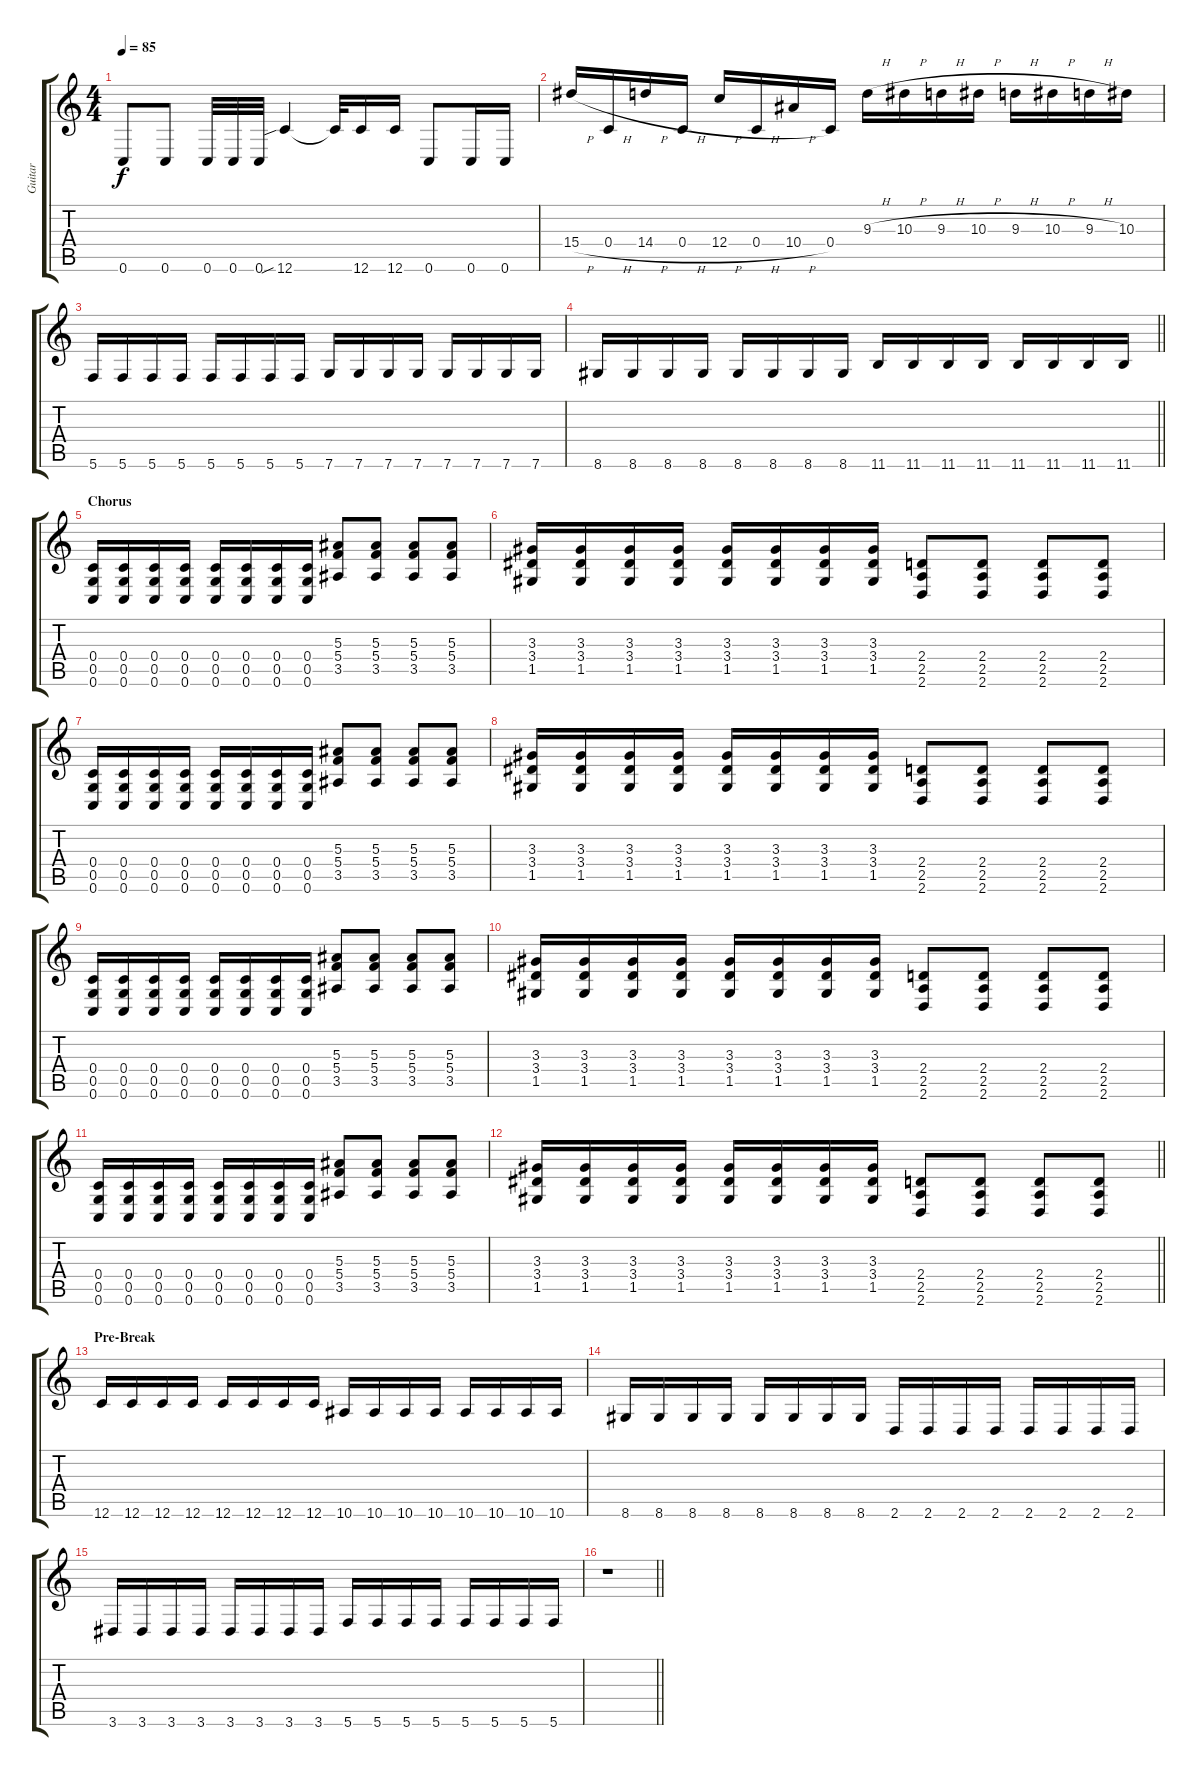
\track ("Guitar" "Guitar") {instrument distortionguitar}
\staff {score tabs}
\tuning (D4 A3 F3 C3 G2 C2) {hide}
\ts (4 4)
\tempo 85
\clef g2
\ks c
0.6.8{dy f} 0.6.8 0.6.32 0.6.32 0.6.32 12.6{sib}.4 12.6{t}.32 12.6.16 12.6.16 0.6.8 0.6.16 0.6.16 |
15.4{h}.16 0.4{h}.16 14.4{h}.16 0.4{h}.16 12.4{h}.16 0.4{h}.16 10.4{h}.16 0.4.16 9.3{h}.16 10.3{h}.16 9.3{h}.16 10.3{h}.16 9.3{h}.16 10.3{h}.16 9.3{h}.16 10.3.16 |
5.6.16 5.6.16 5.6.16 5.6.16 5.6.16 5.6.16 5.6.16 5.6.16 7.6.16 7.6.16 7.6.16 7.6.16 7.6.16 7.6.16 7.6.16 7.6.16 |
\barLineRight lightlight
8.6.16 8.6.16 8.6.16 8.6.16 8.6.16 8.6.16 8.6.16 8.6.16 11.6.16 11.6.16 11.6.16 11.6.16 11.6.16 11.6.16 11.6.16 11.6.16 |
\section ("" "Chorus")
(0.4 0.5 0.6).16 (0.4 0.5 0.6).16 (0.4 0.5 0.6).16 (0.4 0.5 0.6).16 (0.4 0.5 0.6).16 (0.4 0.5 0.6).16 (0.4 0.5 0.6).16 (0.4 0.5 0.6).16 (5.3 5.4 3.5).8 (5.3 5.4 3.5).8 (5.3 5.4 3.5).8 (5.3 5.4 3.5).8 |
(3.3 3.4 1.5).16 (3.3 3.4 1.5).16 (3.3 3.4 1.5).16 (3.3 3.4 1.5).16 (3.3 3.4 1.5).16 (3.3 3.4 1.5).16 (3.3 3.4 1.5).16 (3.3 3.4 1.5).16 (2.4 2.5 2.6).8 (2.4 2.5 2.6).8 (2.4 2.5 2.6).8 (2.4 2.5 2.6).8 |
(0.4 0.5 0.6).16 (0.4 0.5 0.6).16 (0.4 0.5 0.6).16 (0.4 0.5 0.6).16 (0.4 0.5 0.6).16 (0.4 0.5 0.6).16 (0.4 0.5 0.6).16 (0.4 0.5 0.6).16 (5.3 5.4 3.5).8 (5.3 5.4 3.5).8 (5.3 5.4 3.5).8 (5.3 5.4 3.5).8 |
(3.3 3.4 1.5).16 (3.3 3.4 1.5).16 (3.3 3.4 1.5).16 (3.3 3.4 1.5).16 (3.3 3.4 1.5).16 (3.3 3.4 1.5).16 (3.3 3.4 1.5).16 (3.3 3.4 1.5).16 (2.4 2.5 2.6).8 (2.4 2.5 2.6).8 (2.4 2.5 2.6).8 (2.4 2.5 2.6).8 |
(0.4 0.5 0.6).16 (0.4 0.5 0.6).16 (0.4 0.5 0.6).16 (0.4 0.5 0.6).16 (0.4 0.5 0.6).16 (0.4 0.5 0.6).16 (0.4 0.5 0.6).16 (0.4 0.5 0.6).16 (5.3 5.4 3.5).8 (5.3 5.4 3.5).8 (5.3 5.4 3.5).8 (5.3 5.4 3.5).8 |
(3.3 3.4 1.5).16 (3.3 3.4 1.5).16 (3.3 3.4 1.5).16 (3.3 3.4 1.5).16 (3.3 3.4 1.5).16 (3.3 3.4 1.5).16 (3.3 3.4 1.5).16 (3.3 3.4 1.5).16 (2.4 2.5 2.6).8 (2.4 2.5 2.6).8 (2.4 2.5 2.6).8 (2.4 2.5 2.6).8 |
(0.4 0.5 0.6).16 (0.4 0.5 0.6).16 (0.4 0.5 0.6).16 (0.4 0.5 0.6).16 (0.4 0.5 0.6).16 (0.4 0.5 0.6).16 (0.4 0.5 0.6).16 (0.4 0.5 0.6).16 (5.3 5.4 3.5).8 (5.3 5.4 3.5).8 (5.3 5.4 3.5).8 (5.3 5.4 3.5).8 |
\barLineRight lightlight
(3.3 3.4 1.5).16 (3.3 3.4 1.5).16 (3.3 3.4 1.5).16 (3.3 3.4 1.5).16 (3.3 3.4 1.5).16 (3.3 3.4 1.5).16 (3.3 3.4 1.5).16 (3.3 3.4 1.5).16 (2.4 2.5 2.6).8 (2.4 2.5 2.6).8 (2.4 2.5 2.6).8 (2.4 2.5 2.6).8 |
\section ("" "Pre-Break")
12.6.16 12.6.16 12.6.16 12.6.16 12.6.16 12.6.16 12.6.16 12.6.16 10.6.16 10.6.16 10.6.16 10.6.16 10.6.16 10.6.16 10.6.16 10.6.16 |
8.6.16 8.6.16 8.6.16 8.6.16 8.6.16 8.6.16 8.6.16 8.6.16 2.6.16 2.6.16 2.6.16 2.6.16 2.6.16 2.6.16 2.6.16 2.6.16 |
3.6.16 3.6.16 3.6.16 3.6.16 3.6.16 3.6.16 3.6.16 3.6.16 5.6.16 5.6.16 5.6.16 5.6.16 5.6.16 5.6.16 5.6.16 5.6.16 |
\barLineRight lightlight
r.1
